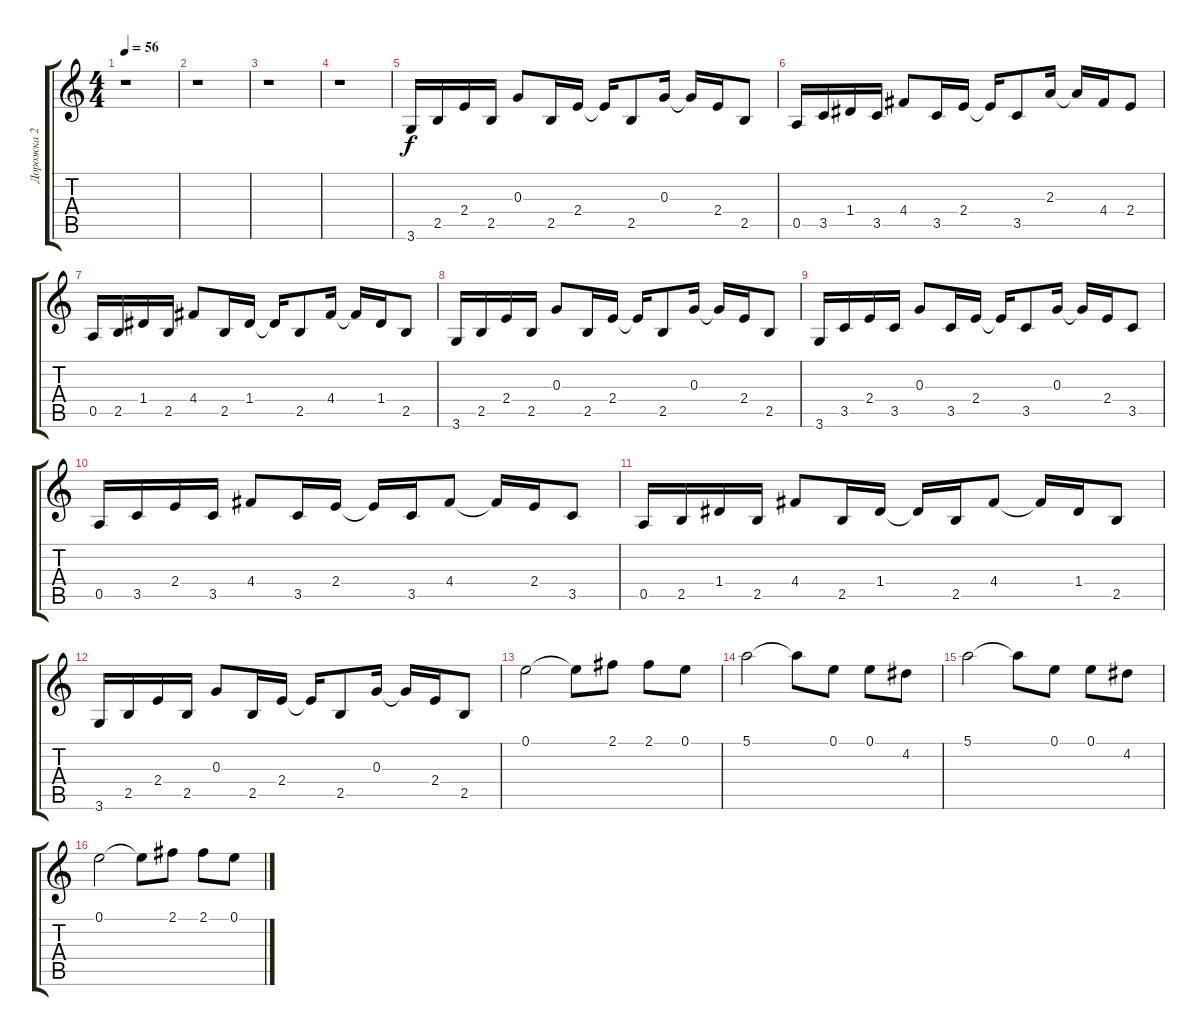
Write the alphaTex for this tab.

\track ("Дорожка 2" "Дорожка 2") {instrument acousticguitarnylon}
\staff {score tabs}
\tuning (E4 B3 G3 D3 A2 E2) {hide}
\ts (4 4)
\tempo 56
\clef g2
\ks c
r.1{dy f} |
r.1 |
r.1 |
r.1 |
3.6.16{volume 8 balance 13} 2.5.16 2.4.16 2.5.16 0.3.8 2.5.16 2.4.16 2.4{t}.16 2.5.8 0.3.16 0.3{t}.16 2.4.16 2.5.8 |
0.5.16 3.5.16 1.4.16 3.5.16 4.4.8 3.5.16 2.4.16 2.4{t}.16 3.5.8 2.3.16 2.3{t}.16 4.4.16 2.4.8 |
0.5.16 2.5.16 1.4.16 2.5.16 4.4.8 2.5.16 1.4.16 1.4{t}.16 2.5.8 4.4.16 4.4{t}.16 1.4.16 2.5.8 |
3.6.16 2.5.16 2.4.16 2.5.16 0.3.8 2.5.16 2.4.16 2.4{t}.16 2.5.8 0.3.16 0.3{t}.16 2.4.16 2.5.8 |
3.6.16 3.5.16 2.4.16 3.5.16 0.3.8 3.5.16 2.4.16 2.4{t}.16 3.5.8 0.3.16 0.3{t}.16 2.4.16 3.5.8 |
0.5.16 3.5.16 2.4.16 3.5.16 4.4.8 3.5.16 2.4.16 2.4{t}.16 3.5.16 4.4.8 4.4{t}.16 2.4.16 3.5.8 |
0.5.16 2.5.16 1.4.16 2.5.16 4.4.8 2.5.16 1.4.16 1.4{t}.16 2.5.16 4.4.8 4.4{t}.16 1.4.16 2.5.8 |
3.6.16 2.5.16 2.4.16 2.5.16 0.3.8 2.5.16 2.4.16 2.4{t}.16 2.5.8 0.3.16 0.3{t}.16 2.4.16 2.5.8 |
0.1.2 0.1{t}.8 2.1.8 2.1.8 0.1.8 |
5.1.2 5.1{t}.8 0.1.8 0.1.8 4.2.8 |
5.1.2 5.1{t}.8 0.1.8 0.1.8 4.2.8 |
0.1.2 0.1{t}.8 2.1.8 2.1.8 0.1.8
